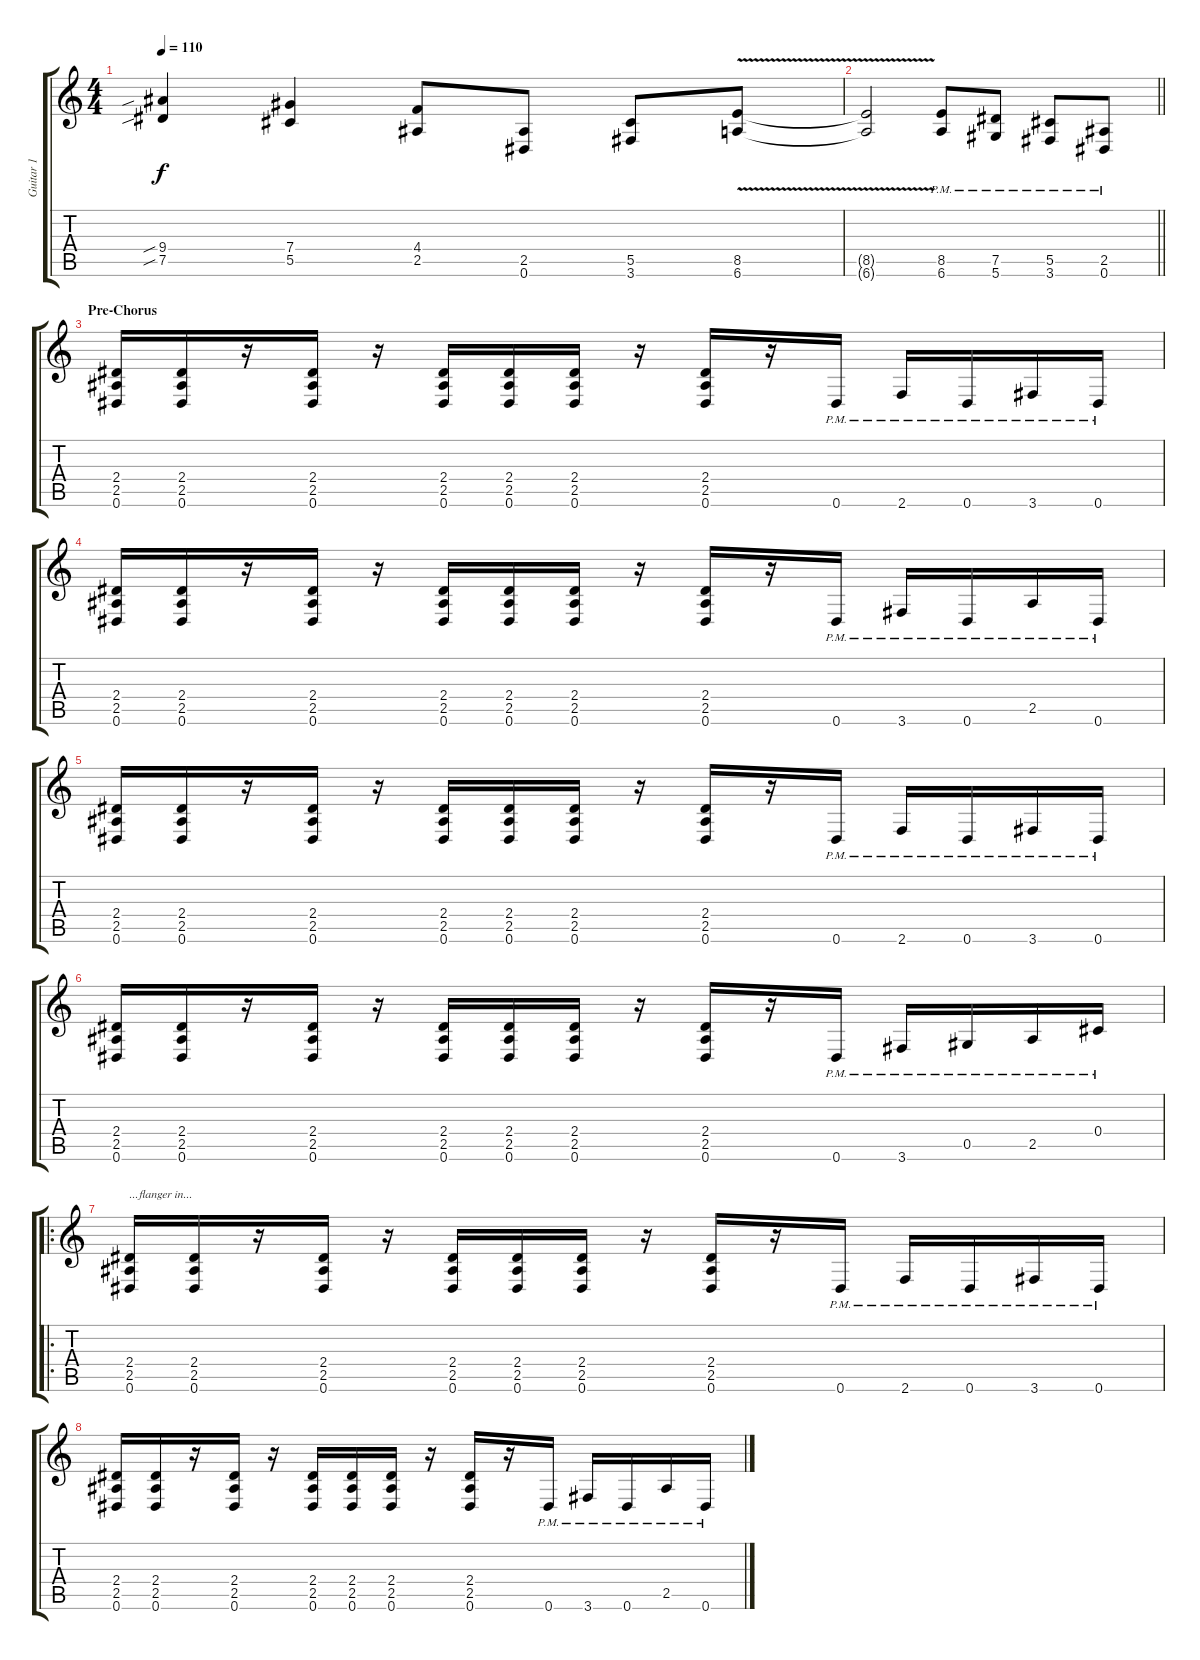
\track ("Guitar 1" "Guitar 1") {instrument overdrivenguitar}
\staff {score tabs}
\tuning (Eb4 Bb3 Gb3 Db3 Ab2 Eb2) {hide}
\ts (4 4)
\tempo 110
\clef g2
\ks c
(9.4{sib} 7.5{sib}).4{dy f} (7.4 5.5).4 (4.4 2.5).8 (2.5 0.6).8 (5.5 3.6).8 (8.5{v} 6.6{v}).8 |
\barLineRight lightlight
(8.5{t} 6.6{t}).2 (8.5{pm} 6.6{pm}).8 (7.5{pm} 5.6{pm}).8 (5.5{pm} 3.6{pm}).8 (2.5{pm} 0.6{pm}).8 |
\section ("" "Pre-Chorus")
(2.4 2.5 0.6).16 (2.4 2.5 0.6).16 r.16 (2.4 2.5 0.6).16 r.16 (2.4 2.5 0.6).16 (2.4 2.5 0.6).16 (2.4 2.5 0.6).16 r.16 (2.4 2.5 0.6).16 r.16 0.6{pm}.16 2.6{pm}.16 0.6{pm}.16 3.6{pm}.16 0.6{pm}.16 |
(2.4 2.5 0.6).16 (2.4 2.5 0.6).16 r.16 (2.4 2.5 0.6).16 r.16 (2.4 2.5 0.6).16 (2.4 2.5 0.6).16 (2.4 2.5 0.6).16 r.16 (2.4 2.5 0.6).16 r.16 0.6{pm}.16 3.6{pm}.16 0.6{pm}.16 2.5{pm}.16 0.6{pm}.16 |
(2.4 2.5 0.6).16 (2.4 2.5 0.6).16 r.16 (2.4 2.5 0.6).16 r.16 (2.4 2.5 0.6).16 (2.4 2.5 0.6).16 (2.4 2.5 0.6).16 r.16 (2.4 2.5 0.6).16 r.16 0.6{pm}.16 2.6{pm}.16 0.6{pm}.16 3.6{pm}.16 0.6{pm}.16 |
(2.4 2.5 0.6).16 (2.4 2.5 0.6).16 r.16 (2.4 2.5 0.6).16 r.16 (2.4 2.5 0.6).16 (2.4 2.5 0.6).16 (2.4 2.5 0.6).16 r.16 (2.4 2.5 0.6).16 r.16 0.6{pm}.16 3.6{pm}.16 0.5{pm}.16 2.5{pm}.16 0.4{pm}.16 |
\ro
(2.4 2.5 0.6).16{txt "...flanger in..."} (2.4 2.5 0.6).16 r.16 (2.4 2.5 0.6).16 r.16 (2.4 2.5 0.6).16 (2.4 2.5 0.6).16 (2.4 2.5 0.6).16 r.16 (2.4 2.5 0.6).16 r.16 0.6{pm}.16 2.6{pm}.16 0.6{pm}.16 3.6{pm}.16 0.6{pm}.16 |
(2.4 2.5 0.6).16 (2.4 2.5 0.6).16 r.16 (2.4 2.5 0.6).16 r.16 (2.4 2.5 0.6).16 (2.4 2.5 0.6).16 (2.4 2.5 0.6).16 r.16 (2.4 2.5 0.6).16 r.16 0.6{pm}.16 3.6{pm}.16 0.6{pm}.16 2.5{pm}.16 0.6{pm}.16
